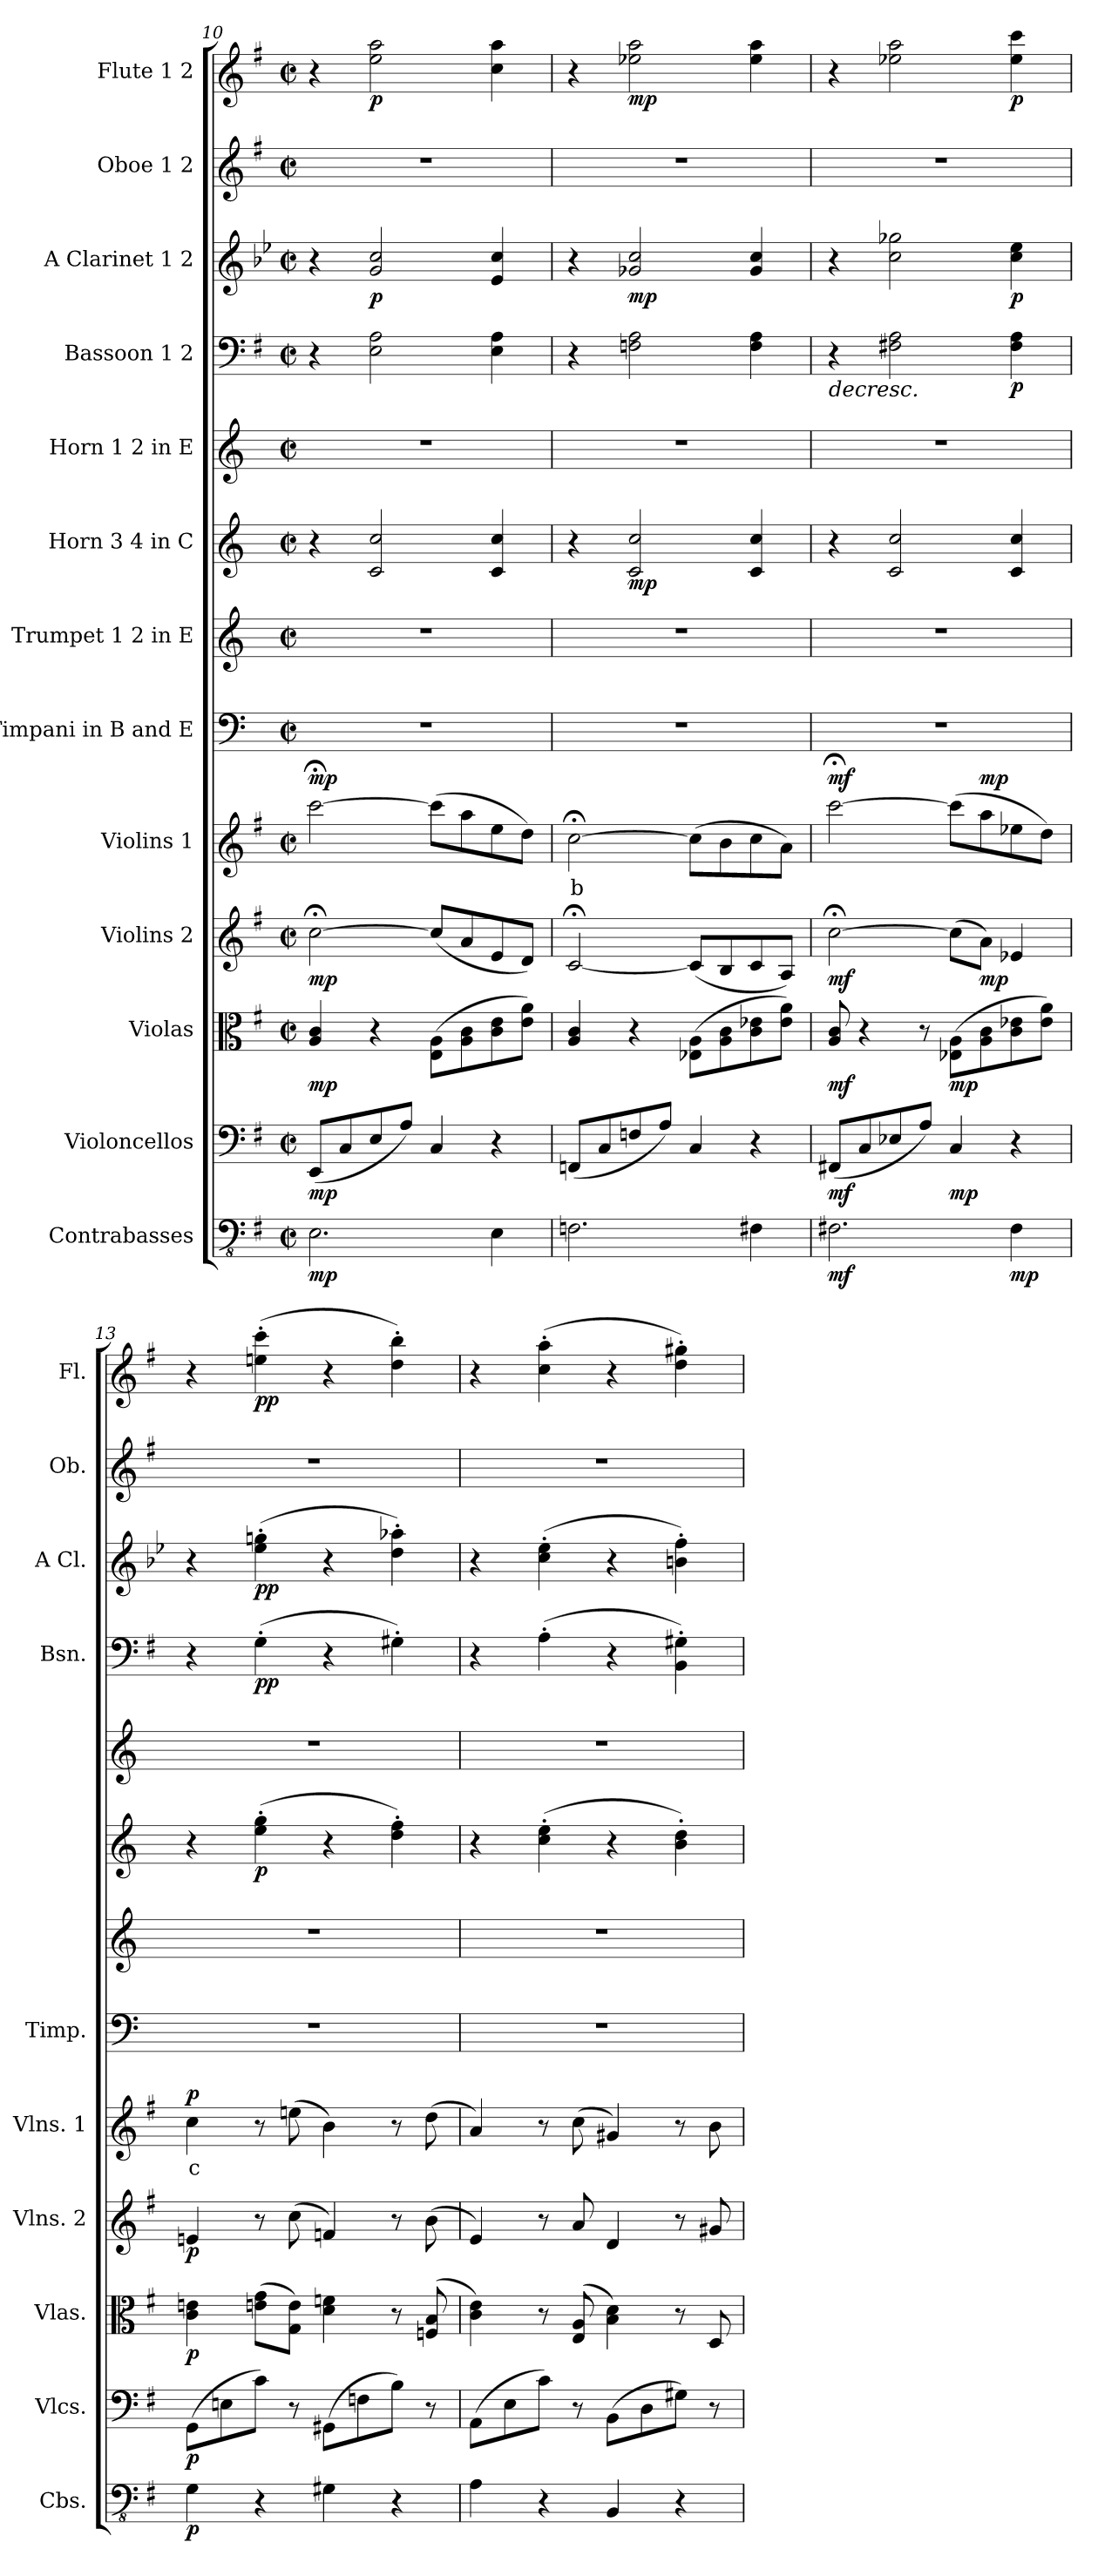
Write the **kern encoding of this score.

**kern	**dynam	**kern	**dynam	**kern	**dynam	**kern	**dynam	**kern	**text	**dynam	**kern	**kern	**kern	**dynam	**kern	**kern	**dynam	**kern	**dynam	**kern	**kern	**dynam
*part13	*part13	*part12	*part12	*part11	*part11	*part10	*part10	*part9	*part9	*part9	*part8	*part7	*part6	*part6	*part5	*part4	*part4	*part3	*part3	*part2	*part1	*part1
*staff13	*staff13	*staff12	*staff12	*staff11	*staff11	*staff10	*staff10	*staff9	*staff9	*staff9	*staff8	*staff7	*staff6	*staff6	*staff5	*staff4	*staff4	*staff3	*staff3	*staff2	*staff1	*staff1
*I"Contrabasses	*	*I"Violoncellos	*	*I"Violas	*	*I"Violins 2	*	*I"Violins 1	*	*	*I"Timpani in B and E	*I"Trumpet 1 2 in E	*I"Horn 3 4  in C	*	*I"Horn 1 2 in E	*I"Bassoon 1 2	*	*I"A Clarinet 1 2	*	*I"Oboe 1 2	*I"Flute 1 2	*
*I'Cbs.	*	*I'Vlcs.	*	*I'Vlas.	*	*I'Vlns. 2	*	*I'Vlns. 1	*	*	*I'Timp.	*	*	*	*	*I'Bsn.	*	*I'A Cl.	*	*I'Ob.	*I'Fl.	*
*clefFv4	*	*clefF4	*	*clefC3	*	*clefG2	*	*clefG2	*	*	*clefF4	*clefG2	*clefG2	*	*clefG2	*clefF4	*	*clefG2	*	*clefG2	*clefG2	*
*	*	*	*	*	*	*	*	*	*	*	*	*ITrd-2c-4	*ITrd7c12	*	*ITrd5c8	*	*	*ITrd2c3	*	*	*	*
*k[f#]	*	*k[f#]	*	*k[f#]	*	*k[f#]	*	*k[f#]	*	*	*k[]	*k[f#c#g#d#]	*k[]	*	*k[f#c#g#d#]	*k[f#]	*	*k[f#]	*	*k[f#]	*k[f#]	*
*M2/2	*	*M2/2	*	*M2/2	*	*M2/2	*	*M2/2	*	*	*M2/2	*M2/2	*M2/2	*	*M2/2	*M2/2	*	*M2/2	*	*M2/2	*M2/2	*
*met(c|)	*	*met(c|)	*	*met(c|)	*	*met(c|)	*	*met(c|)	*	*	*met(c|)	*met(c|)	*met(c|)	*	*met(c|)	*met(c|)	*	*met(c|)	*	*met(c|)	*met(c|)	*
=10	=10	=10	=10	=10	=10	=10	=10	=10	=10	=10	=10	=10	=10	=10	=10	=10	=10	=10	=10	=10	=10	=10
!	!LO:DY:b	!	!LO:DY:b	!	!LO:DY:b	!	!LO:DY:b	!	!	!LO:DY:b	!	!	!	!	!	!	!	!	!	!	!	!
2.EE\	mp	(<8EE/L	mp	4A/ 4c/	mp	[2cc;<\	mp	[2ccc;<\	.	mp	1r	1r	4r	.	1r	4r	.	4r	.	1r	4r	.
.	.	8C/	.	.	.	.	.	.	.	.	.	.	.	.	.	.	.	.	.	.	.	.
!	!	!	!	!	!	!	!	!	!	!	!	!	!	!	!	!	!	!	!LO:DY:b	!	!	!LO:DY:b
.	.	8E/	.	4r	.	.	.	.	.	.	.	.	2C/ 2c/	.	.	2E\ 2A\	.	2e/ 2a/	p	.	2ee\ 2aa\	p
.	.	8A/J)	.	.	.	.	.	.	.	.	.	.	.	.	.	.	.	.	.	.	.	.
.	.	4C/	.	(>8E\ 8A\L	.	(<8cc/L]	.	(>8ccc\L]	.	.	.	.	.	.	.	.	.	.	.	.	.	.
.	.	.	.	8A\ 8c\	.	8a/	.	8aa\	.	.	.	.	.	.	.	.	.	.	.	.	.	.
4EE\	.	4r	.	8c\ 8e\	.	8e/	.	8ee\	.	.	.	.	4C/ 4c/	.	.	4E\ 4A\	.	4c/ 4a/	.	.	4cc\ 4aa\	.
.	.	.	.	8e\ 8a\J)	.	8d/J)	.	8dd\J)	.	.	.	.	.	.	.	.	.	.	.	.	.	.
=11	=11	=11	=11	=11	=11	=11	=11	=11	=11	=11	=11	=11	=11	=11	=11	=11	=11	=11	=11	=11	=11	=11
!	!	!	!	!	!	!	!	!	!LO:LY:b:color=#FF0000	!	!	!	!	!	!	!	!	!	!	!	!	!
2.FFn\	.	(<8FFn/L	.	4A/ 4c/	.	[2c;</	.	[2cc;<\	b	.	1r	1r	4r	.	1r	4r	.	4r	.	1r	4r	.
.	.	8C/	.	.	.	.	.	.	.	.	.	.	.	.	.	.	.	.	.	.	.	.
!	!	!	!	!	!	!	!	!	!	!	!	!	!	!LO:DY:b	!	!	!	!	!LO:DY:b	!	!	!LO:DY:b
.	.	8Fn/	.	4r	.	.	.	.	.	.	.	.	2C/ 2c/	mp	.	2Fn\ 2A\	.	2e-X/ 2a/	mp	.	2ee-X\ 2aa\	mp
.	.	8A/J)	.	.	.	.	.	.	.	.	.	.	.	.	.	.	.	.	.	.	.	.
.	.	4C/	.	(>8E-X\ 8A\L	.	(<8c/L]	.	(>8cc\L]	.	.	.	.	.	.	.	.	.	.	.	.	.	.
.	.	.	.	8A\ 8c\	.	8B/	.	8b\	.	.	.	.	.	.	.	.	.	.	.	.	.	.
4FF#X\	.	4r	.	8c\ 8e-X\	.	8c/	.	8cc\	.	.	.	.	4C/ 4c/	.	.	4F\ 4A\	.	4e-/ 4a/	.	.	4ee-\ 4aa\	.
.	.	.	.	8e-\ 8a\J)	.	8A/J)	.	8a\J)	.	.	.	.	.	.	.	.	.	.	.	.	.	.
=12	=12	=12	=12	=12	=12	=12	=12	=12	=12	=12	=12	=12	=12	=12	=12	=12	=12	=12	=12	=12	=12	=12
!	!LO:DY:b	!	!LO:DY:b	!	!LO:DY:b	!	!LO:DY:b	!	!	!LO:DY:b	!	!	!	!	!	!	!LO:HP:b	!	!	!	!	!
2.FF#X\	mf	(<8FF#X/L	mf	8A/ 8c/	mf	[2cc;<\	mf	[2ccc;<\	.	mf	1r	1r	4r	.	1r	4r	>	4r	.	1r	4r	.
.	.	8C/	.	4r	.	.	.	.	.	.	.	.	.	.	.	.	.	.	.	.	.	.
.	.	8E-X/	.	.	.	.	.	.	.	.	.	.	2C/ 2c/	.	.	2F#X\ 2A\	.	2a\ 2ee-X\	.	.	2ee-X\ 2aa\	.
.	.	8A/J)	.	8r	.	.	.	.	.	.	.	.	.	.	.	.	.	.	.	.	.	.
!	!	!	!LO:DY:b	!	!LO:DY:b	!	!	!	!	!	!	!	!	!	!	!	!	!	!	!	!	!
.	.	4C/	mp	(>8E-X\ 8A\L	mp	(>8cc\L]	.	(>8ccc\L]	.	.	.	.	.	.	.	.	.	.	.	.	.	.
!	!	!	!	!	!	!	!LO:DY:b	!	!	!LO:DY:b	!	!	!	!	!	!	!	!	!	!	!	!
.	.	.	.	8A\ 8c\	.	8a\J)	mp	8aa\	.	mp	.	.	.	.	.	.	.	.	.	.	.	.
!	!LO:DY:b	!	!	!	!	!	!	!	!	!	!	!	!	!	!	!	!LO:DY:b	!	!LO:DY:b	!	!	!LO:DY:b
4FF#\	mp	4r	.	8c\ 8e-X\	.	4e-X/	.	8ee-X\	.	.	.	.	4C/ 4c/	.	.	4F#\ 4A\	p	4a\ 4cc\	p	.	4ee-\ 4ccc\	p
.	.	.	.	8e-\ 8a\J)	.	.	.	8dd\J)	.	.	.	.	.	.	.	.	.	.	.	.	.	.
.	.	.	.	.	.	.	.	.	.	.	.	.	.	.	.	.	]	.	.	.	.	.
=13	=13	=13	=13	=13	=13	=13	=13	=13	=13	=13	=13	=13	=13	=13	=13	=13	=13	=13	=13	=13	=13	=13
!	!LO:DY:b	!	!LO:DY:b	!	!LO:DY:b	!	!LO:DY:b	!	!LO:LY:b:color=#FF0000	!LO:DY:b	!	!	!	!	!	!	!	!	!	!	!	!
4GG\	p	(>8GG\L	p	4c\ 4en\	p	4en/	p	4cc\	c	p	1r	1r	4r	.	1r	4r	.	4r	.	1r	4r	.
.	.	8En\	.	.	.	.	.	.	.	.	.	.	.	.	.	.	.	.	.	.	.	.
!	!	!	!	!	!	!	!	!	!	!	!	!	!	!LO:DY:b	!	!	!LO:DY:b	!	!LO:DY:b	!	!	!LO:DY:b
4r	.	8c\J)	.	(>8en\ 8g\L	.	8r	.	8r	.	.	.	.	(>4e\' 4g\'	p	.	(>4G'\	pp	(>4cc\' 4een\'	pp	.	(>4een\' 4ccc\'	pp
.	.	8r	.	8G\ 8e\J)	.	(>8cc\	.	(>8een\	.	.	.	.	.	.	.	.	.	.	.	.	.	.
4GG#X\	.	(>8GG#X\L	.	4d\ 4fn\	.	4fn/)	.	4b\)	.	.	.	.	4r	.	.	4r	.	4r	.	.	4r	.
.	.	8Fn\	.	.	.	.	.	.	.	.	.	.	.	.	.	.	.	.	.	.	.	.
4r	.	8B\J)	.	8r	.	8r	.	8r	.	.	.	.	4d\' 4f\')	.	.	4G#X'\)	.	4b\' 4ffn\')	.	.	4dd\' 4bb\')	.
.	.	8r	.	(<8Fn/ 8B/	.	(>8b\	.	(>8dd\	.	.	.	.	.	.	.	.	.	.	.	.	.	.
=14	=14	=14	=14	=14	=14	=14	=14	=14	=14	=14	=14	=14	=14	=14	=14	=14	=14	=14	=14	=14	=14	=14
4AA\	.	(>8AA\L	.	4c\ 4e\)	.	4e/)	.	4a/)	.	.	1r	1r	4r	.	1r	4r	.	4r	.	1r	4r	.
.	.	8E\	.	.	.	.	.	.	.	.	.	.	.	.	.	.	.	.	.	.	.	.
4r	.	8c\J)	.	8r	.	8r	.	8r	.	.	.	.	(>4c\' 4e\'	.	.	(>4A'\	.	(>4a\' 4cc\'	.	.	(>4cc\' 4aa\'	.
.	.	8r	.	(>8E/ 8A/	.	8a/	.	(>8cc\	.	.	.	.	.	.	.	.	.	.	.	.	.	.
4BBB/	.	(>8BB\L	.	4B\ 4d\)	.	4d/	.	4g#X/)	.	.	.	.	4r	.	.	4r	.	4r	.	.	4r	.
.	.	8D\	.	.	.	.	.	.	.	.	.	.	.	.	.	.	.	.	.	.	.	.
4r	.	8G#X\J)	.	8r	.	8r	.	8r	.	.	.	.	4B\' 4d\')	.	.	4BB\' 4G#X\')	.	4g#X\' 4dd\')	.	.	4dd\' 4gg#X\')	.
.	.	8r	.	8D/	.	8g#X/	.	8b\	.	.	.	.	.	.	.	.	.	.	.	.	.	.
=	=	=	=	=	=	=	=	=	=	=	=	=	=	=	=	=	=	=	=	=	=	=
*-	*-	*-	*-	*-	*-	*-	*-	*-	*-	*-	*-	*-	*-	*-	*-	*-	*-	*-	*-	*-	*-	*-
